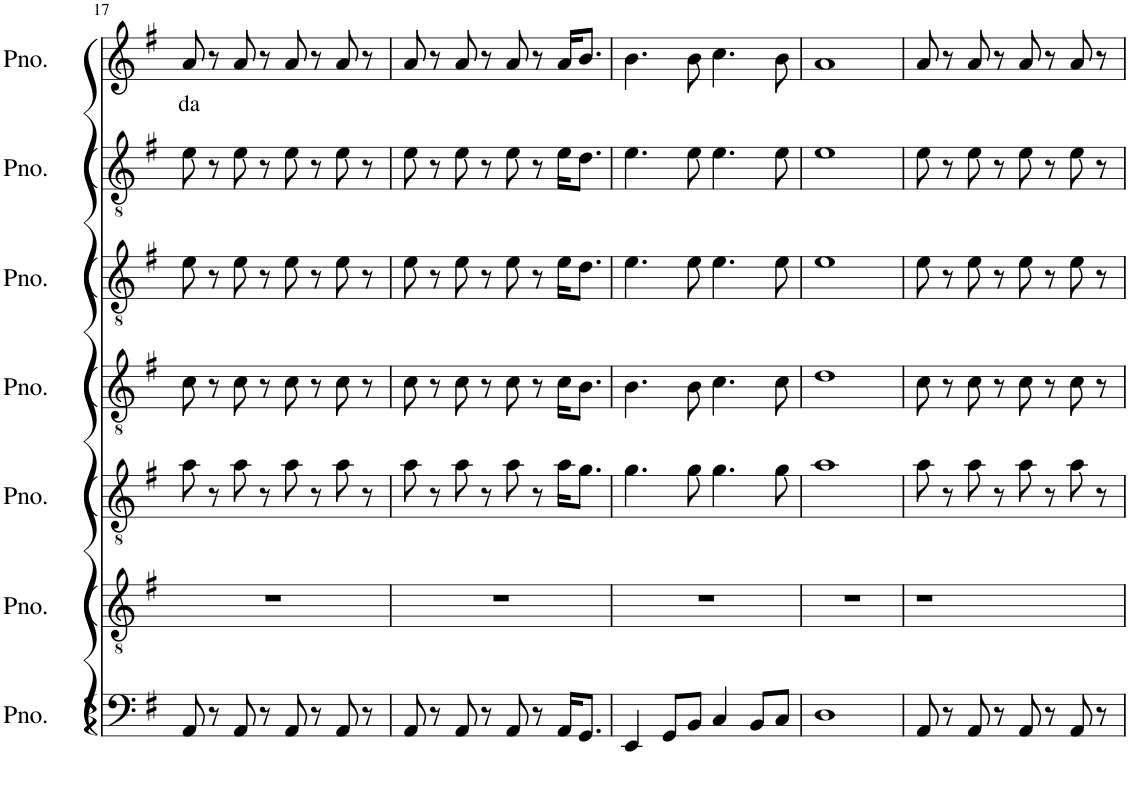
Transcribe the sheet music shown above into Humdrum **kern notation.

**kern	**kern	**kern	**kern	**kern	**kern	**kern	**text
*part7	*part6	*part5	*part4	*part3	*part2	*part1	*part1
*staff7	*staff6	*staff5	*staff4	*staff3	*staff2	*staff1	*staff1
*I"Piano	*I"Piano	*I"Piano	*I"Piano	*I"Piano	*I"Piano	*I"Piano	*
*I'Pno.	*I'Pno.	*I'Pno.	*I'Pno.	*I'Pno.	*I'Pno.	*I'Pno.	*
!!LO:PB:g=z
*clefF4	*clefGv2	*clefGv2	*clefGv2	*clefGv2	*clefGv2	*clefG2	*
*k[f#]	*k[f#]	*k[f#]	*k[f#]	*k[f#]	*k[f#]	*k[f#]	*
*M4/4	*M4/4	*M4/4	*M4/4	*M4/4	*M4/4	*M4/4	*
=17	=17	=17	=17	=17	=17	=17	=17
!	!	!	!	!	!	!	!LO:LY:b
8AA/	1r	8a\	8c\	8e\	8e\	8a/	da
8r	.	8r	8r	8r	8r	8r	.
8AA/	.	8a\	8c\	8e\	8e\	8a/	.
8r	.	8r	8r	8r	8r	8r	.
8AA/	.	8a\	8c\	8e\	8e\	8a/	.
8r	.	8r	8r	8r	8r	8r	.
8AA/	.	8a\	8c\	8e\	8e\	8a/	.
8r	.	8r	8r	8r	8r	8r	.
=18	=18	=18	=18	=18	=18	=18	=18
8AA/	1r	8a\	8c\	8e\	8e\	8a/	.
8r	.	8r	8r	8r	8r	8r	.
8AA/	.	8a\	8c\	8e\	8e\	8a/	.
8r	.	8r	8r	8r	8r	8r	.
8AA/	.	8a\	8c\	8e\	8e\	8a/	.
8r	.	8r	8r	8r	8r	8r	.
16AA/KL	.	16a\KL	16c\KL	16e\KL	16e\KL	16a/KL	.
8.GG/J	.	8.g\J	8.B\J	8.d\J	8.d\J	8.b/J	.
=19	=19	=19	=19	=19	=19	=19	=19
4EE/	1r	4.g\	4.B\	4.e\	4.e\	4.b\	.
8GG/L	.	.	.	.	.	.	.
8BB/J	.	8g\	8B\	8e\	8e\	8b\	.
4C/	.	4.g\	4.c\	4.e\	4.e\	4.cc\	.
8BB/L	.	.	.	.	.	.	.
8C/J	.	8g\	8c\	8e\	8e\	8b\	.
=20	=20	=20	=20	=20	=20	=20	=20
1D	1r	1a	1d	1e	1e	1a	.
=21	=21	=21	=21	=21	=21	=21	=21
8AA/	1r	8a\	8c\	8e\	8e\	8a/	.
8r	.	8r	8r	8r	8r	8r	.
8AA/	.	8a\	8c\	8e\	8e\	8a/	.
8r	.	8r	8r	8r	8r	8r	.
8AA/	.	8a\	8c\	8e\	8e\	8a/	.
8r	.	8r	8r	8r	8r	8r	.
8AA/	.	8a\	8c\	8e\	8e\	8a/	.
8r	.	8r	8r	8r	8r	8r	.
=	=	=	=	=	=	=	=
*-	*-	*-	*-	*-	*-	*-	*-
